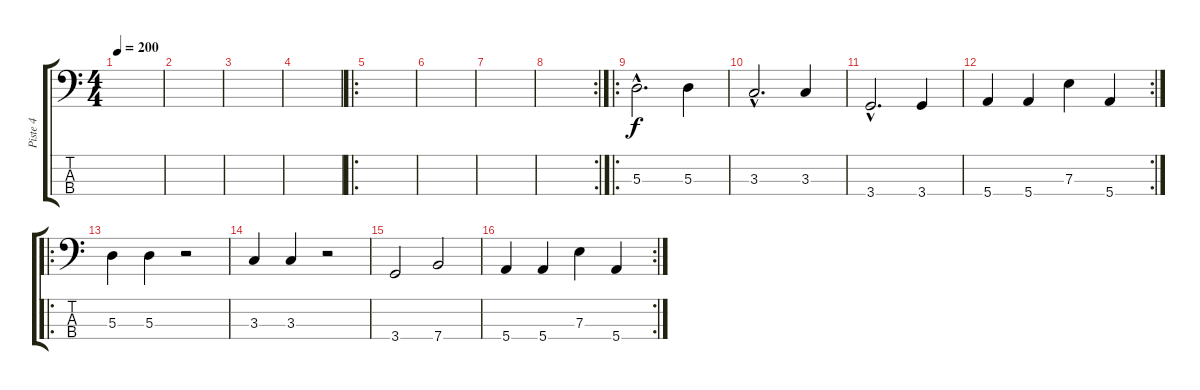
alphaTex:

\track ("Piste 4" "Piste 4") {instrument electricbasspick}
\staff {score tabs}
\tuning (G2 D2 A1 E1) {hide}
\ts (4 4)
\tempo 200
\clef f4
\ks c
|
|
|
|
\ro
|
|
|
\rc 2
|
\ro
5.3{hac}.2{d} 5.3.4 |
3.3{hac}.2{d} 3.3.4 |
3.4{hac}.2{d} 3.4.4 |
\rc 2
5.4.4 5.4.4 7.3.4 5.4.4 |
\ro
5.3.4 5.3.4 r.2 |
3.3.4 3.3.4 r.2 |
3.4.2 7.4.2 |
\rc 2
5.4.4 5.4.4 7.3.4 5.4.4
